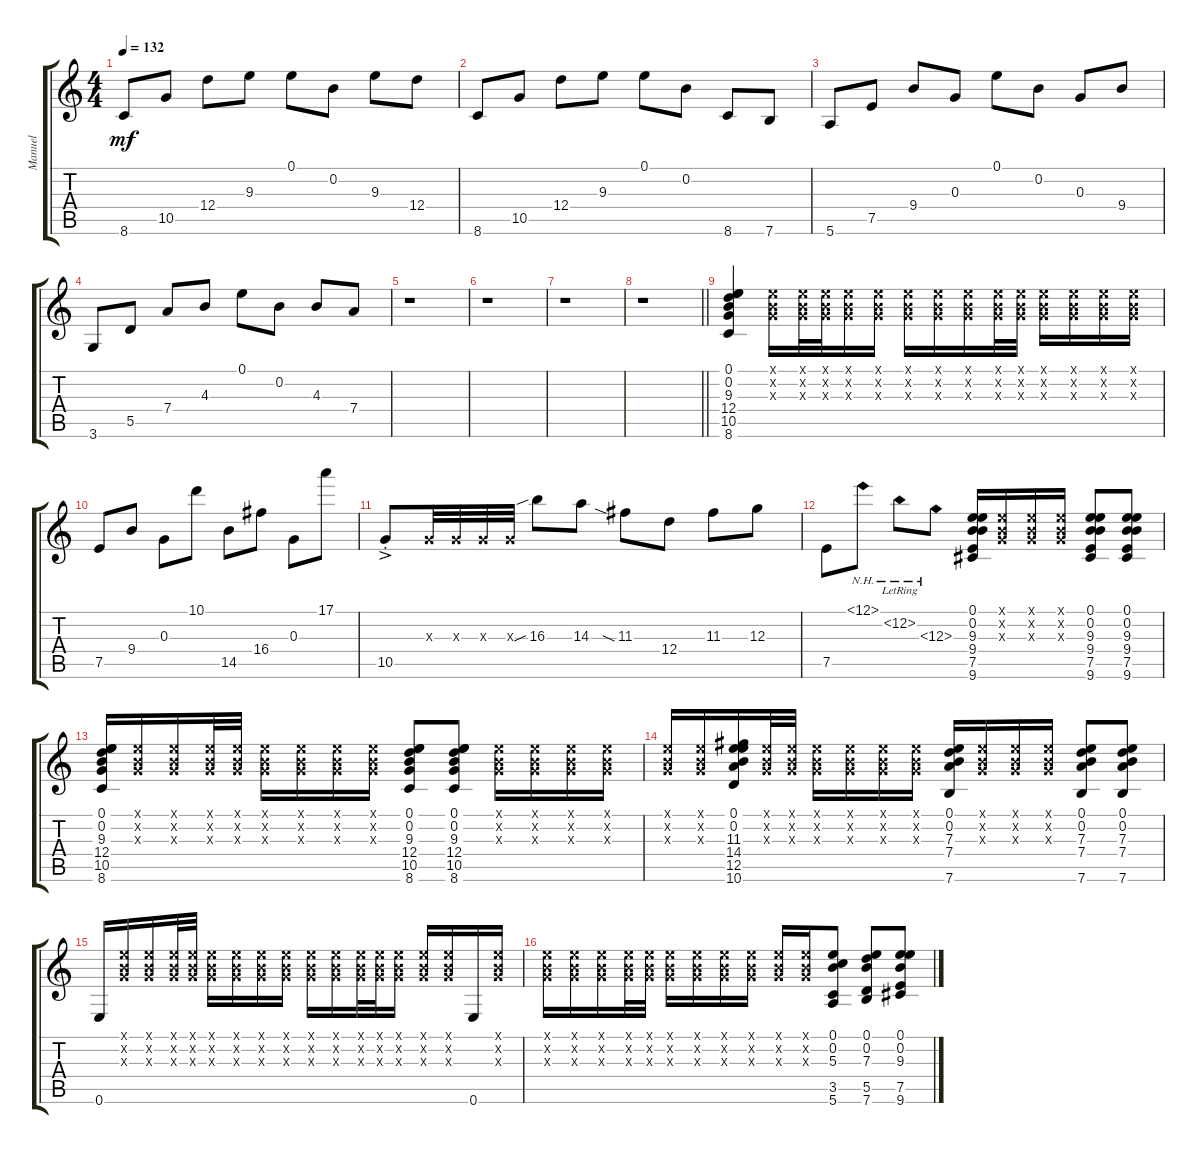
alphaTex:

\track ("Manuel" "Manuel") {instrument electricguitarclean}
\staff {score tabs}
\tuning (E4 B3 G3 D3 A2 E2) {hide}
\ts (4 4)
\tempo 132
\clef g2
\ks c
8.6.8{dy mf} 10.5.8 12.4.8 9.3.8 0.1.8 0.2.8 9.3.8 12.4.8 |
8.6.8 10.5.8 12.4.8 9.3.8 0.1.8 0.2.8 8.6.8 7.6.8 |
5.6.8 7.5.8 9.4.8 0.3.8 0.1.8 0.2.8 0.3.8 9.4.8 |
3.6.8 5.5.8 7.4.8 4.3.8 0.1.8 0.2.8 4.3.8 7.4.8 |
r.1 |
r.1 |
r.1 |
\barLineRight lightlight
r.1 |
(0.1 0.2 9.3 12.4 10.5 8.6).4 (0.1{x} 0.2{x} 0.3{x}).16 (0.1{x} 0.2{x} 0.3{x}).32 (0.1{x} 0.2{x} 0.3{x}).32 (0.1{x} 0.2{x} 0.3{x}).16 (0.1{x} 0.2{x} 0.3{x}).16 (0.1{x} 0.2{x} 0.3{x}).16 (0.1{x} 0.2{x} 0.3{x}).16 (0.1{x} 0.2{x} 0.3{x}).16 (0.1{x} 0.2{x} 0.3{x}).32 (0.1{x} 0.2{x} 0.3{x}).32 (0.1{x} 0.2{x} 0.3{x}).16 (0.1{x} 0.2{x} 0.3{x}).16 (0.1{x} 0.2{x} 0.3{x}).16 (0.1{x} 0.2{x} 0.3{x}).16 |
7.5.8 9.4.8 0.3.8 10.1.8 14.5.8 16.4.8 0.3.8 17.1.8 |
10.5{ac st}.8 0.3{x}.32 0.3{x}.32 0.3{x}.32 0.3{x}.32 16.3{sib}.8 14.3.8 11.3{sia}.8 12.4.8 11.3.8 12.3.8 |
7.5.8 12.1{nh}.8 12.2{nh lr}.8 12.3{nh}.8 (0.1 0.2 9.3 9.4 7.5 9.6).16 (0.1{x} 0.2{x} 0.3{x}).16 (0.1{x} 0.2{x} 0.3{x}).16 (0.1{x} 0.2{x} 0.3{x}).16 (0.1 0.2 9.3 9.4 7.5 9.6).8 (0.1 0.2 9.3 9.4 7.5 9.6).8 |
(0.1 0.2 9.3 12.4 10.5 8.6).16 (0.1{x} 0.2{x} 0.3{x}).16 (0.1{x} 0.2{x} 0.3{x}).16 (0.1{x} 0.2{x} 0.3{x}).32 (0.1{x} 0.2{x} 0.3{x}).32 (0.1{x} 0.2{x} 0.3{x}).16 (0.1{x} 0.2{x} 0.3{x}).16 (0.1{x} 0.2{x} 0.3{x}).16 (0.1{x} 0.2{x} 0.3{x}).16 (0.1 0.2 9.3 12.4 10.5 8.6).8 (0.1 0.2 9.3 12.4 10.5 8.6).8 (0.1{x} 0.2{x} 0.3{x}).16 (0.1{x} 0.2{x} 0.3{x}).16 (0.1{x} 0.2{x} 0.3{x}).16 (0.1{x} 0.2{x} 0.3{x}).16 |
(0.1{x} 0.2{x} 0.3{x}).16 (0.1{x} 0.2{x} 0.3{x}).16 (0.1 0.2 11.3 14.4 12.5 10.6).16 (0.1{x} 0.2{x} 0.3{x}).32 (0.1{x} 0.2{x} 0.3{x}).32 (0.1{x} 0.2{x} 0.3{x}).16 (0.1{x} 0.2{x} 0.3{x}).16 (0.1{x} 0.2{x} 0.3{x}).16 (0.1{x} 0.2{x} 0.3{x}).16 (0.1 0.2 7.3 7.4 7.6).16 (0.1{x} 0.2{x} 0.3{x}).16 (0.1{x} 0.2{x} 0.3{x}).16 (0.1{x} 0.2{x} 0.3{x}).16 (0.1 0.2 7.3 7.4 7.6).8 (0.1 0.2 7.3 7.4 7.6).8 |
0.6.16 (0.1{x} 0.2{x} 0.3{x}).16 (0.1{x} 0.2{x} 0.3{x}).16 (0.1{x} 0.2{x} 0.3{x}).32 (0.1{x} 0.2{x} 0.3{x}).32 (0.1{x} 0.2{x} 0.3{x}).16 (0.1{x} 0.2{x} 0.3{x}).16 (0.1{x} 0.2{x} 0.3{x}).16 (0.1{x} 0.2{x} 0.3{x}).16 (0.1{x} 0.2{x} 0.3{x}).16 (0.1{x} 0.2{x} 0.3{x}).16 (0.1{x} 0.2{x} 0.3{x}).32 (0.1{x} 0.2{x} 0.3{x}).32 (0.1{x} 0.2{x} 0.3{x}).16 (0.1{x} 0.2{x} 0.3{x}).16 (0.1{x} 0.2{x} 0.3{x}).16 0.6.16 (0.1{x} 0.2{x} 0.3{x}).16 |
(0.1{x} 0.2{x} 0.3{x}).16 (0.1{x} 0.2{x} 0.3{x}).16 (0.1{x} 0.2{x} 0.3{x}).16 (0.1{x} 0.2{x} 0.3{x}).32 (0.1{x} 0.2{x} 0.3{x}).32 (0.1{x} 0.2{x} 0.3{x}).16 (0.1{x} 0.2{x} 0.3{x}).16 (0.1{x} 0.2{x} 0.3{x}).16 (0.1{x} 0.2{x} 0.3{x}).16 (0.1{x} 0.2{x} 0.3{x}).16 (0.1{x} 0.2{x} 0.3{x}).16 (0.1 0.2 5.3 3.5 5.6).8 (0.1 0.2 7.3 5.5 7.6).8 (0.1 0.2 9.3 7.5 9.6).8
